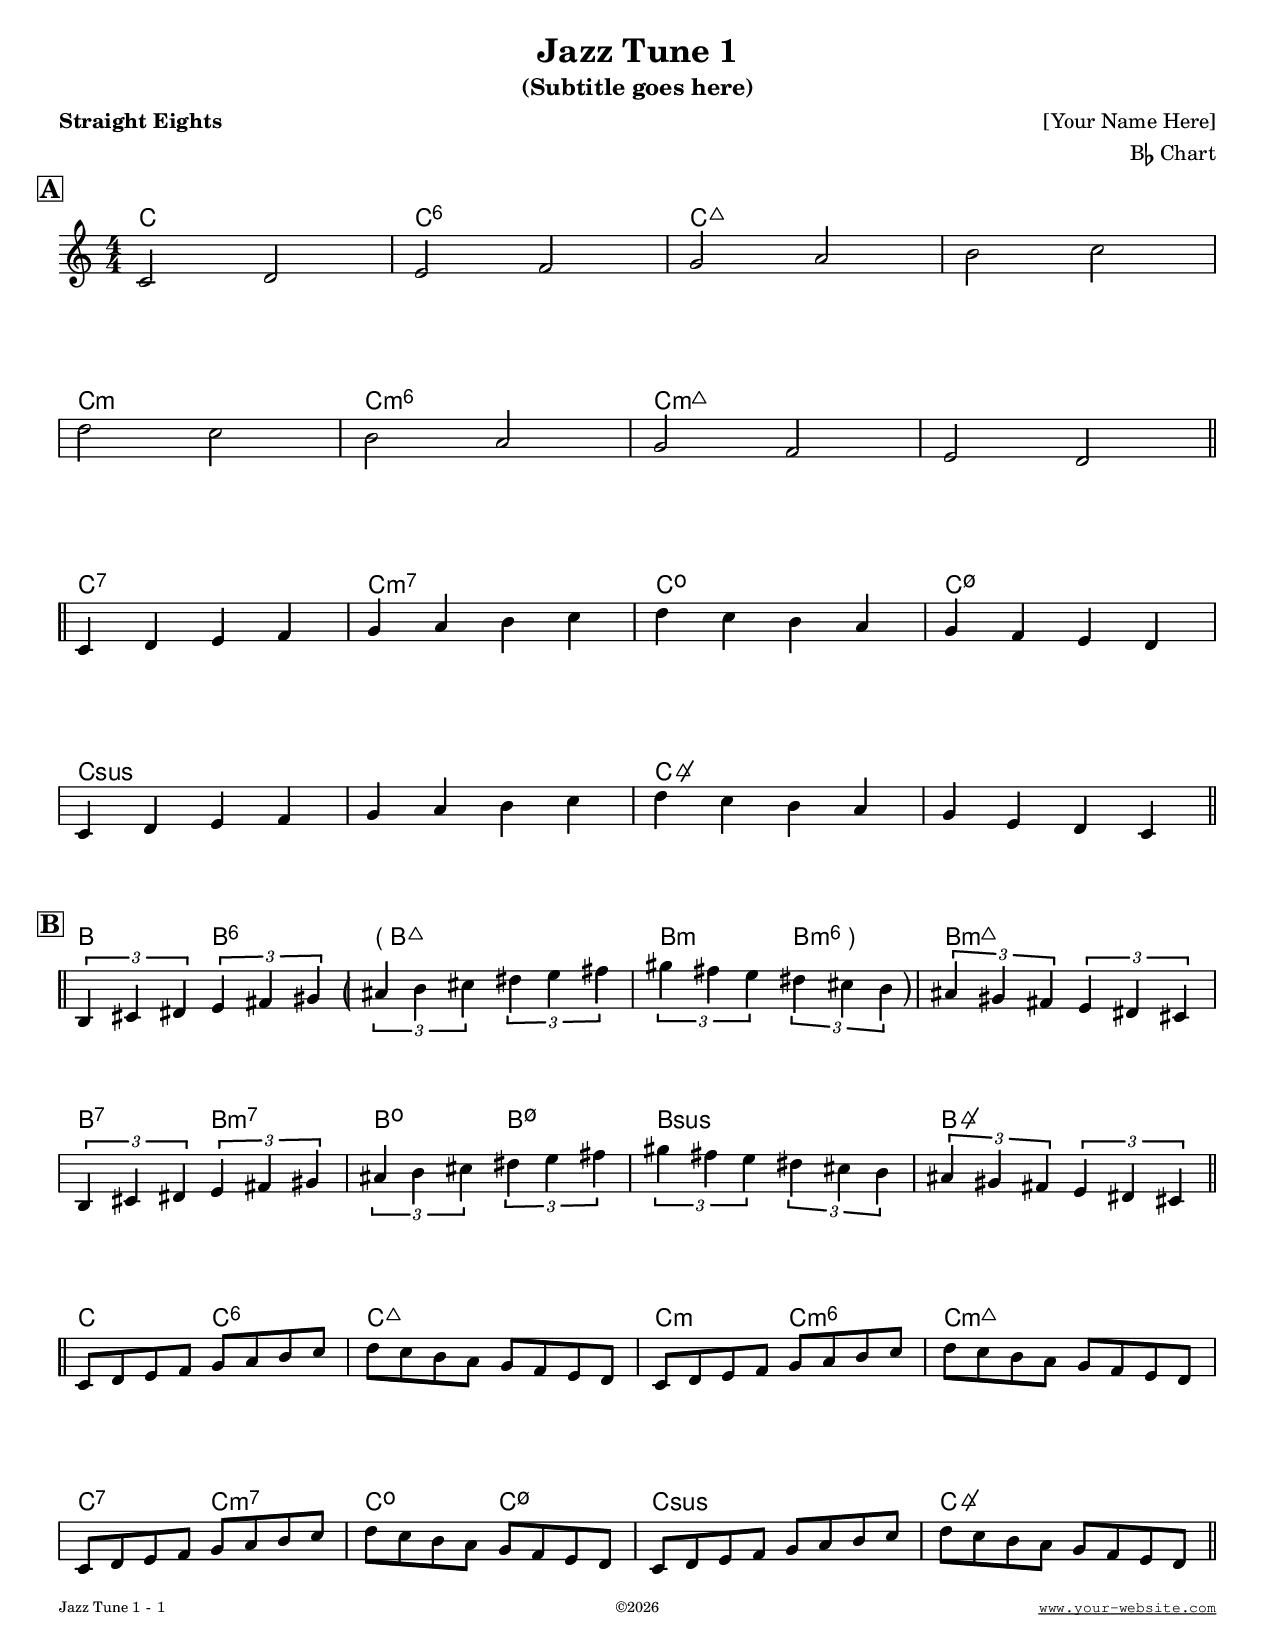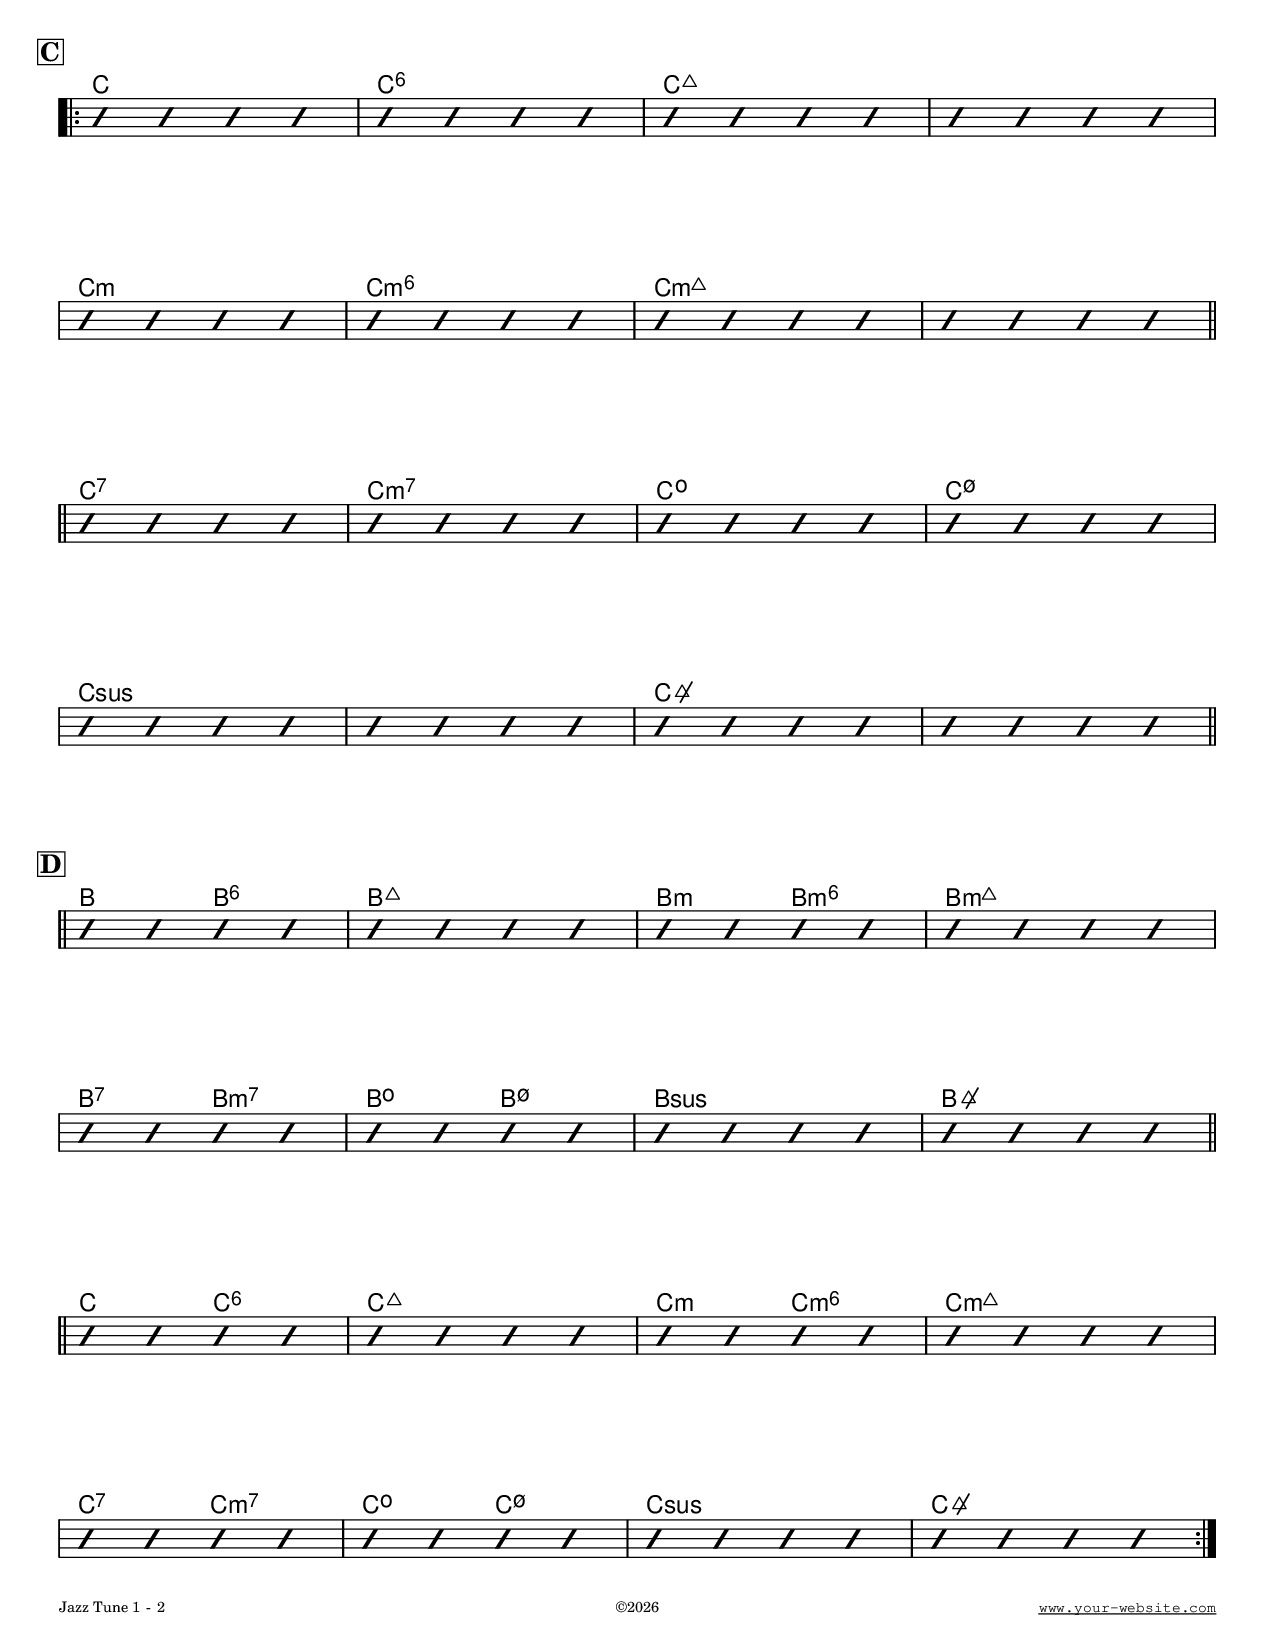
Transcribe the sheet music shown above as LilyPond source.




tune_title = "Jazz Tune 1"
tune_subtitle = "(Subtitle goes here)"
tune_tempo = "Straight Eights"


\include "../../lilypond_include_files/lilypond_include_file_lead_sheet.ily"
  \header{arranger = \markup{\concat{"B" \flat " Chart"}}}

% Set to ##t if your score is less than one page:
\paper {
ragged-last-bottom = ##f
ragged-bottom = ##f
}


theChords = \chordmode { \transpose c d { 
\set chordNameExceptions = #chExceptions
\override ParenthesesItem.font-size = #2

% Head
bes1 bes:6 bes:maj7 s
bes:m bes:m6 bes:m7+ s

bes:7 bes:m7 bes:dim bes:m7.5-
bes:sus4 s bes:maj9 s

a2 a:6 \LPC a:maj7 \NPC s \NPC a:m \RPC a:m6 \NPC a:m7+ s
a:7 a:m7 a:dim a:m7.5- a:sus4 s a:maj9 s

bes2 bes:6 bes:maj7 s bes:m bes:m6 bes:m7+ s
bes:7 bes:m7 bes:dim bes:m7.5- bes:sus4 s bes:maj9 s

% Blowing changes
bes1 bes:6 bes:maj7 s
bes:m bes:m6 bes:m7+ s

bes:7 bes:m7 bes:dim bes:m7.5-
bes:sus4 s bes:maj9 s

a2 a:6 a:maj7 s a:m a:m6 a:m7+ s
a:7 a:m7 a:dim a:m7.5- a:sus4 s a:maj9 s

bes2 bes:6 bes:maj7 s bes:m bes:m6 bes:m7+ s
bes:7 bes:m7 bes:dim bes:m7.5- bes:sus4 s bes:maj9 s

}}



theNotes = \transpose c d { \relative c' { 
\set Staff.midiInstrument = "acoustic grand"
\numericTimeSignature
\set Staff.printKeyCancellation = ##f
\override ParenthesesItem.font-size = #5
\override ParenthesesItem.padding = #1
\once \override Score.MetronomeMark #'extra-offset = #'(0.0 . 2.0)
\override Glissando #'style = #' trill

\key bes \major
\mark \default
bes2 c 
d ees 
f g 
a bes \break

c bes
a g
f ees
d c \bar "|||" \break

bes4 c d ees
f g a bes
c bes a g 
f ees d c \break

bes4 c d ees
f g a bes
c bes a g 
f d c bes \bar "|||" \break


\mark \default
\tuplet 3/2 {a4 b cis} \tuplet 3/2 {d e fis}

\startParenthesis \tuplet 3/2 {< \parenthesize gis> a b} \tuplet 3/2 {cis d e} 
\tuplet 3/2 {fis e d} \tuplet 3/2 {cis b \endParenthesis \parenthesize a}
\tuplet 3/2 {gis fis e} \tuplet 3/2 {d cis b} \break

\tuplet 3/2 {a4 b cis} \tuplet 3/2 {d e fis}
\tuplet 3/2 {gis a b} \tuplet 3/2 {cis d e}
\tuplet 3/2 {fis e d} \tuplet 3/2 {cis b a}
\tuplet 3/2 {gis fis e} \tuplet 3/2 {d cis b} \bar "|||" \break


bes8 c d ees f g a bes
c bes a g f ees d c
bes8 c d ees f g a bes
c bes a g f ees d c \break

bes8 c d ees f g a bes
c bes a g f ees d c
bes8 c d ees f g a bes
c bes a g f ees d c \bar "||-|:" \pageBreak



% blowing changes
\improvSlashesOn

\mark \default
b4 b b b
b b b b
b b b b
b b b b \break

b4 b b b
b b b b
b b b b
b b b b \bar "|||" \break

b4 b b b
b b b b
b b b b
b b b b \break

b4 b b b
b b b b
b b b b
b b b b \bar "|||" \break

\mark \default
b4 b b b
b b b b
b b b b
b b b b \break

b4 b b b
b b b b
b b b b
b b b b \bar "|||" \break

b4 b b b
b b b b
b b b b
b b b b \break

b4 b b b
b b b b
b b b b
b b b b \bar ":|." \break


\improvSlashesOff

}}




theWords = \lyricmode {
Lyrics lyrics lyrics etc.
}



%{ 
If you want to make a midi file to listen to and check your notes, uncomment the \midi line. Then
comment out the \new ChordNames line, because if you leave it in, Lilypond will generate ugly midi
chords
%}
\score {
<<
\set Score.markFormatter = #format-mark-box-alphabet
\new ChordNames \theChords
\new Voice \with {\consists "Pitch_squash_engraver"} \theNotes
%\addlyrics { \theWords }

>>
\layout{
\context{\Lyrics 
\override LyricText.font-name = #"New Century Schoolbook"
\override LyricText.self-alignment-X = #LEFT
}
}

%\midi {\tempo 4 = 200}
}





